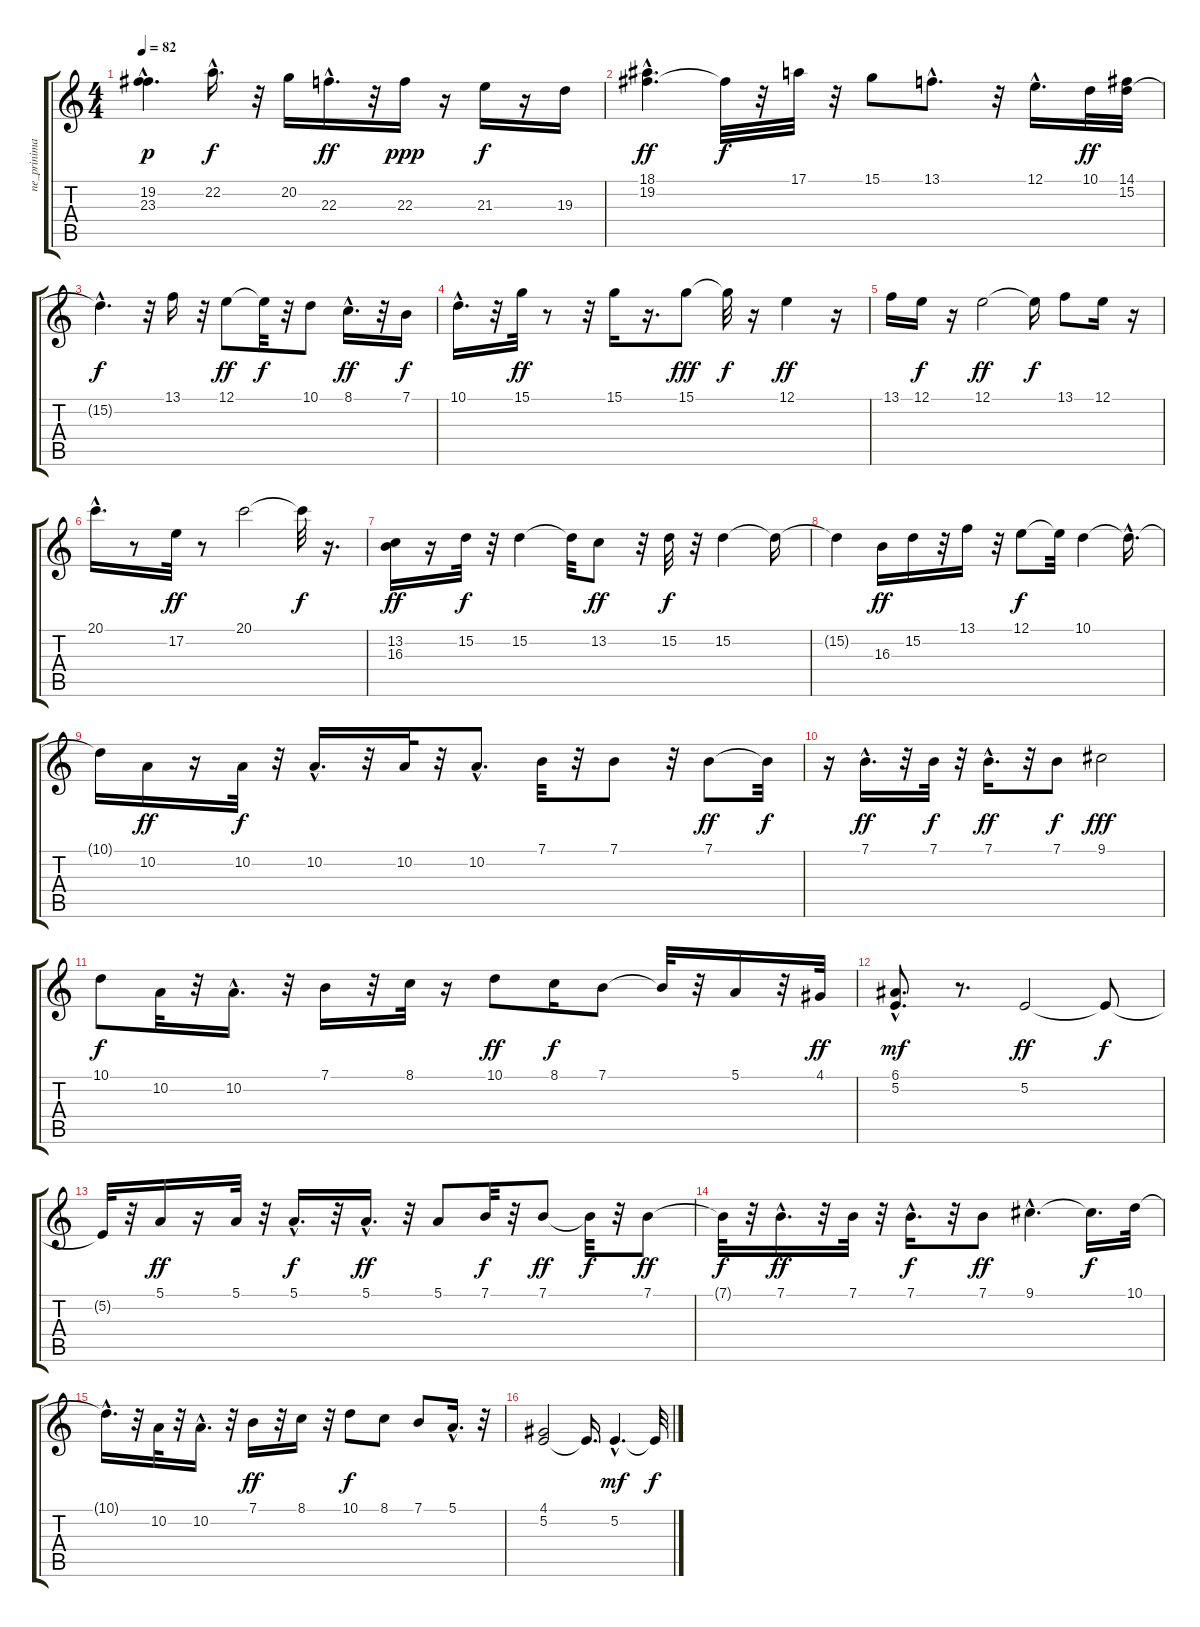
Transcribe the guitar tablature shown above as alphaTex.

\track ("ne_prinimai" "ne_prinima") {instrument panflute}
\staff {score tabs}
\tuning (E4 B3 G3 D3 A2 E2) {hide}
\ts (4 4)
\tempo 82
\clef g2
\ks c
(19.2 23.3{hac}).4{d dy p} 22.2{hac}.16{d dy f} r.32 20.2.16 22.3{hac}.16{d dy ff} r.32 22.3.16{dy ppp} r.16 21.3.16{dy f} r.16 19.3.16 |
(18.1 19.2{hac}).4{d dy ff} 19.2{t}.32{dy f} r.32 17.1.32 r.32 15.1.8 13.1{hac}.8{d} r.32 12.1{hac}.16{d} 10.1.32{dy ff} (14.1 15.2).32 |
15.2{hac t}.4{d dy f} r.32 13.1.16 r.32 12.1.8{dy ff} 12.1{t}.32{dy f} r.32 10.1.8 8.1{hac}.16{d dy ff} r.32 7.1.16{dy f} |
10.1{hac}.16{d} r.32 15.1.32{dy ff} r.8 r.32 15.1.16 r.16{d} 15.1.8{dy fff} 15.1{t}.32{dy f} r.16 12.1.4{dy ff} r.16 |
13.1.16 12.1.16{dy f} r.16 12.1.2{dy ff} 12.1{t}.16{dy f} 13.1.8 12.1.16 r.16 |
20.1{hac}.16{d} r.8 17.2.32{dy ff} r.8 20.1.2 20.1{t}.32{dy f} r.16{d} |
(13.2 16.3).16{dy ff} r.16 15.2.32{dy f} r.32 15.2.4 15.2{t}.32 13.2.8{dy ff} r.32 15.2.32{dy f} r.32 15.2.4 15.2{t}.16 |
15.2{t}.4 16.3.16{dy ff} 15.2.16 r.32 13.1.16 r.32 12.1.8{dy f} 12.1{t}.32 10.1.4 10.1{hac t}.16{d} |
10.1{t}.16 10.2.16{dy ff} r.16 10.2.32{dy f} r.32 10.2{hac}.16{d} r.32 10.2.32 r.32 10.2{hac}.8{d} 7.1.32 r.32 7.1.8 r.32 7.1.8{dy ff} 7.1{t}.32{dy f} |
r.16 7.1{hac}.16{d dy ff} r.32 7.1.32{dy f} r.32 7.1{hac}.16{d dy ff} r.32 7.1.8{dy f} 9.1.2{dy fff} |
10.1.8{dy f} 10.2.32 r.32 10.2{hac}.16{d} r.32 7.1.16 r.32 8.1.32 r.16 10.1.8{dy ff} 8.1.16{dy f} 7.1.8 7.1{t}.32 r.32 5.1.16 r.32 4.1.32{dy ff} |
(6.1 5.2{hac}).8{d dy mf} r.8{d} 5.2.2{dy ff} 5.2{t}.8{dy f} |
5.2{t}.32 r.32 5.1.16{dy ff} r.16 5.1.32 r.32 5.1{hac}.16{d dy f} r.32 5.1{hac}.16{d dy ff} r.32 5.1.8 7.1.32{dy f} r.32 7.1.8{dy ff} 7.1{t}.32{dy f} r.32 7.1.8{dy ff} |
7.1{t}.32{dy f} r.32 7.1{hac}.16{d dy ff} r.32 7.1.32 r.32 7.1{hac}.16{d dy f} r.32 7.1.8{dy ff} 9.1{hac}.4{d} 9.1{t}.16{d dy f} 10.1.32 |
10.1{hac t}.16{d} r.32 10.2.32 r.32 10.2{hac}.16{d} r.32 7.1.16{dy ff} r.32 8.1.16 r.32 10.1.8{dy f} 8.1.8 7.1.8 5.1{hac}.16{d} r.32 |
(4.1 5.2).2 5.2{t}.16{d} 5.2{hac}.4{d dy mf} 5.2{t}.32{dy f}
